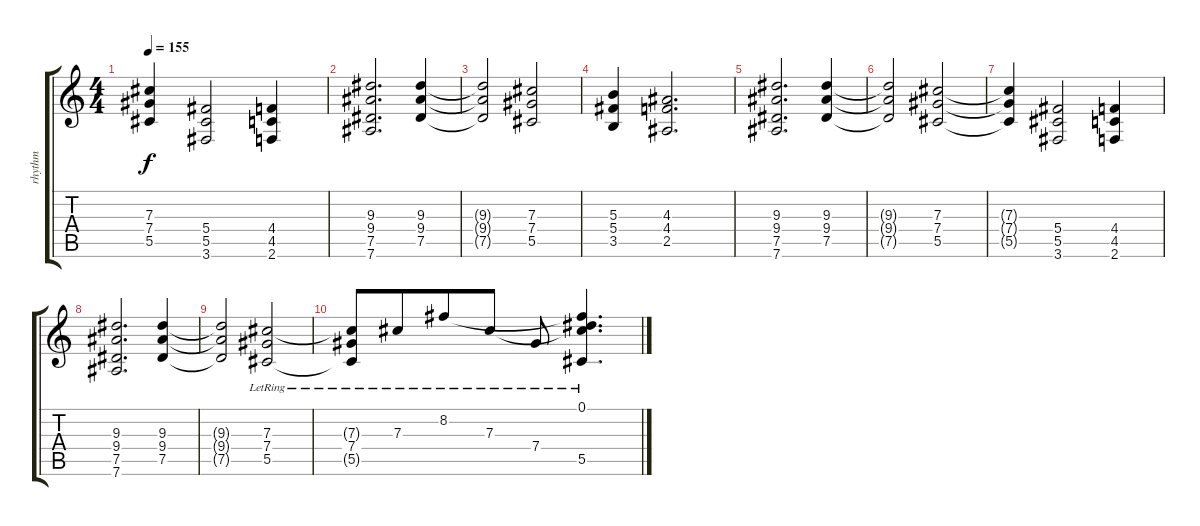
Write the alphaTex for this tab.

\track ("rhythm" "rhythm") {instrument distortionguitar}
\staff {score tabs}
\tuning (Eb4 Bb3 Gb3 Db3 Ab2 Eb2) {hide}
\ts (4 4)
\tempo 155
\clef g2
\ks c
(7.3{t} 7.4{t} 5.5{t}).4{dy f} (5.4 5.5 3.6).2 (4.4 4.5 2.6).4 |
(9.3 9.4 7.5 7.6).2{d beam merge} (9.3 9.4 7.5).4 |
(9.3{t} 9.4{t} 7.5{t}).2{beam merge} (7.3 7.4 5.5).2 |
(5.3 5.4 3.5).4 (4.3 4.4 2.5).2{d} |
(9.3 9.4 7.5 7.6).2{d beam merge} (9.3 9.4 7.5).4 |
(9.3{t} 9.4{t} 7.5{t}).2{beam merge} (7.3 7.4 5.5).2 |
(7.3{t} 7.4{t} 5.5{t}).4 (5.4 5.5 3.6).2 (4.4 4.5 2.6).4 |
(9.3 9.4 7.5 7.6).2{d beam merge} (9.3 9.4 7.5).4 |
(9.3{t} 9.4{t} 7.5{t}).2{beam merge} (7.3{lr} 7.4{lr} 5.5{lr}).2 |
(7.3{t} 7.4{lr} 5.5{t}).8{beam merge} 7.3{lr}.8{beam merge} 8.2{lr}.8 7.3{lr}.8 7.4{lr}.8 (0.1 8.2{t} 7.3{t} 5.5{lr}).4{d}
